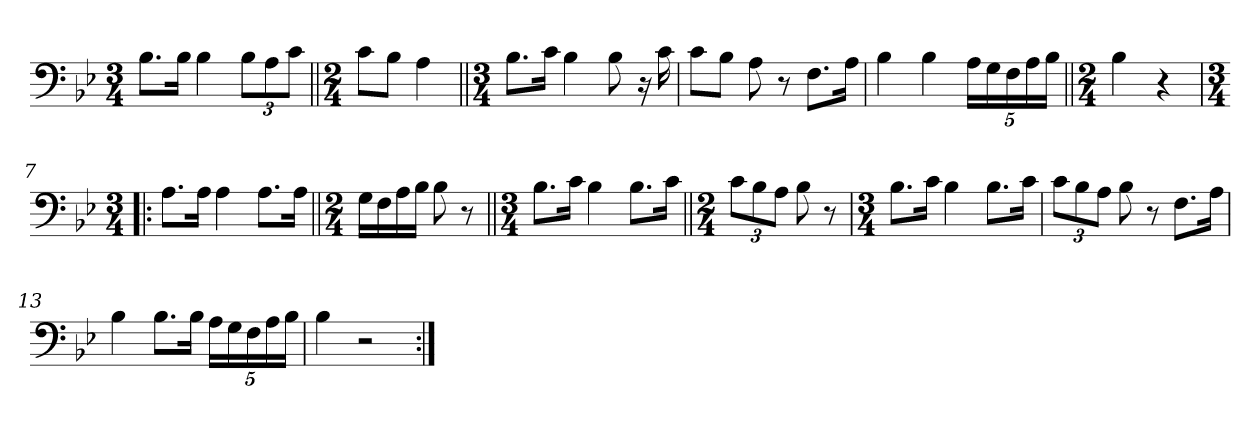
**kern
*part1
*staff1
*clefF4
*k[b-e-]
*M3/4
=1
8.B-\L
16B-\Jk
4B-\
12B-\L
12A\
12c\J
=2||
*M2/4
8c\L
8B-\J
4A\
=3||
*M3/4
8.B-\L
16c\Jk
4B-\
8B-\
16r
16c\
=4
8c\L
8B-\J
8A\
8r
8.F\L
16A\Jk
=5
4B-\
4B-\
20A\LL
20G\
20F\
20A\
20B-\JJ
=6||
*M2/4
4B-\
4r
=7!|:
*M3/4
8.A\L
16A\Jk
4A\
8.A\L
16A\Jk
=8||
*M2/4
16G\LL
16F\
16A\
16B-\JJ
8B-\
8r
=9||
*M3/4
8.B-\L
16c\Jk
4B-\
8.B-\L
16c\Jk
=10||
*M2/4
12c\L
12B-\
12A\J
8B-\
8r
=11
*M3/4
8.B-\L
16c\Jk
4B-\
8.B-\L
16c\Jk
=12
12c\L
12B-\
12A\J
8B-\
8r
8.F\L
16A\Jk
=13
4B-\
8.B-\L
16B-\Jk
20A\LL
20G\
20F\
20A\
20B-\JJ
=14
4B-\
2r
=:|!
*-
